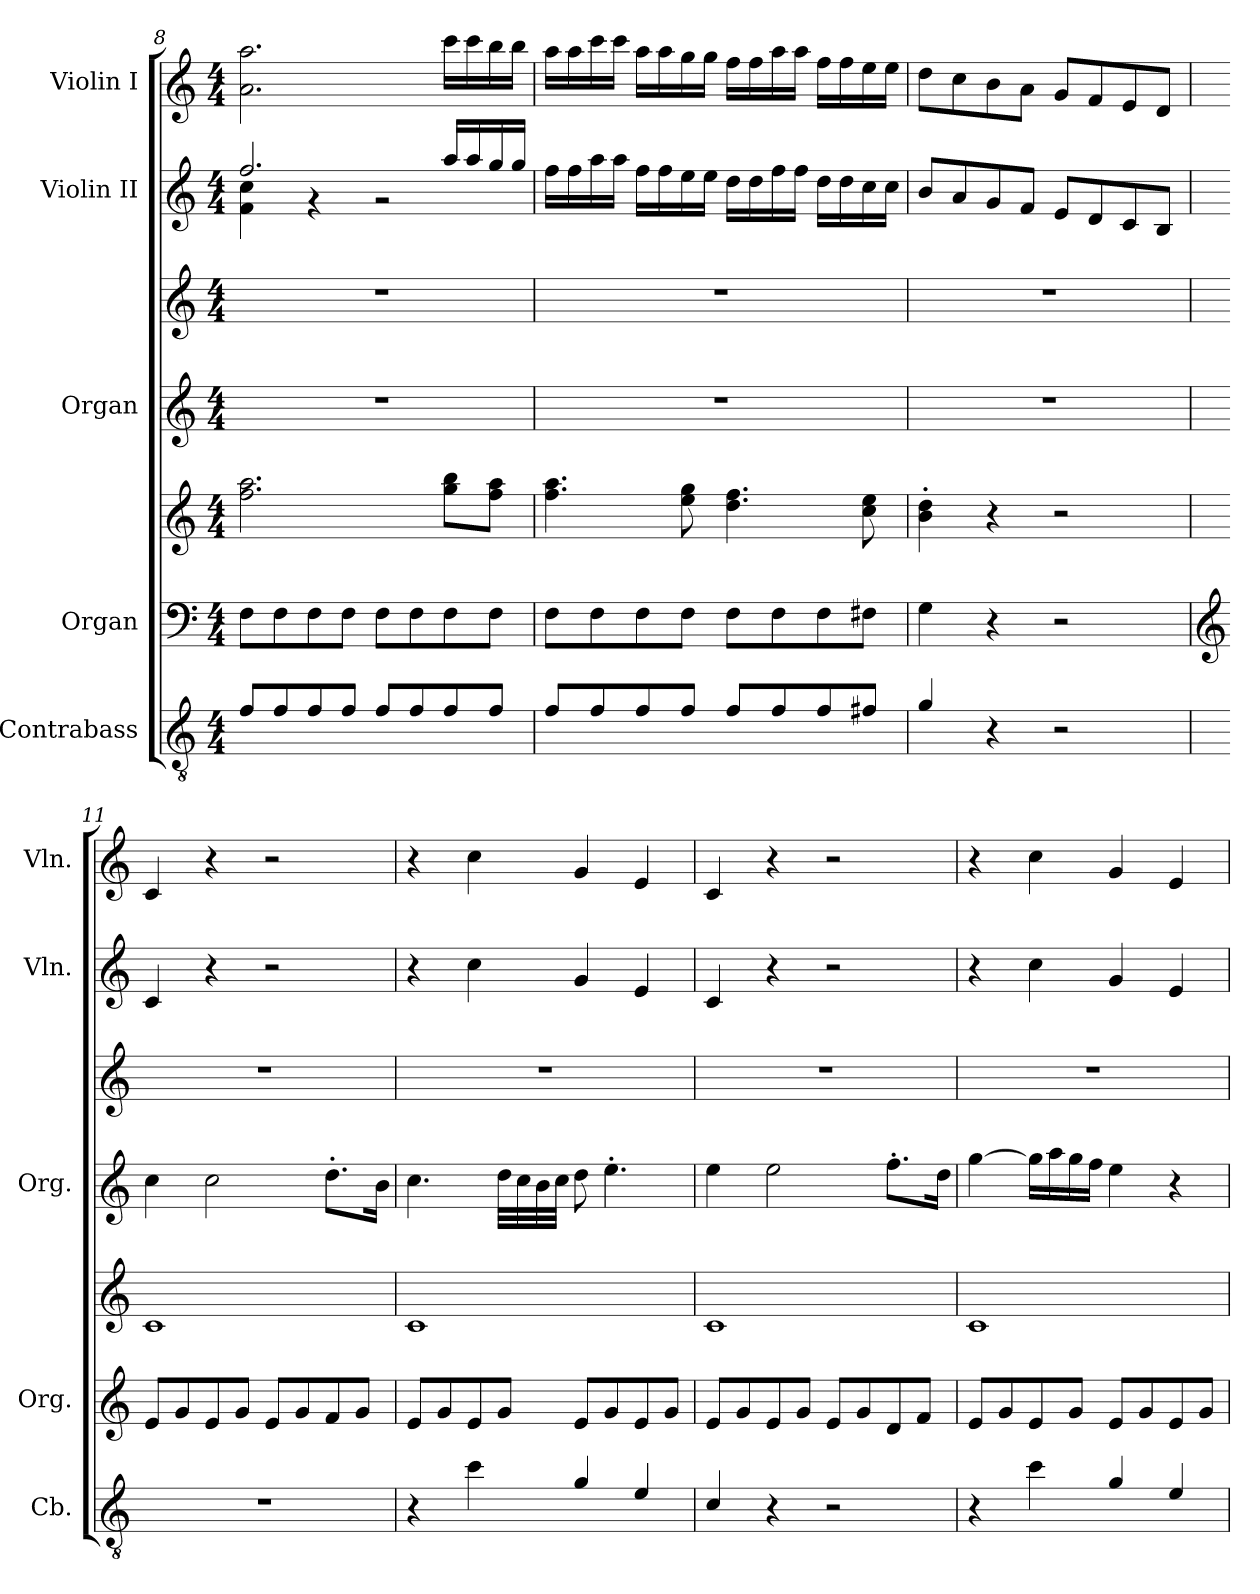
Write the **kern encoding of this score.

**kern	**kern	**kern	**kern	**kern	**kern	**kern
*part5	*part4	*part4	*part3	*part3	*part2	*part1
*staff7	*staff6	*staff5	*staff4	*staff3	*staff2	*staff1
*I"Contrabass	*I"Organ	*	*I"Organ	*	*I"Violin II	*I"Violin I
*I'Cb.	*I'Org.	*	*I'Org.	*	*I'Vln.	*I'Vln.
*clefGv2	*clefF4	*clefG2	*clefG2	*clefG2	*clefG2	*clefG2
*ITrd7c12	*	*	*	*	*	*
*k[]	*k[]	*k[]	*k[]	*k[]	*k[]	*k[]
*M4/4	*M4/4	*M4/4	*M4/4	*M4/4	*M4/4	*M4/4
=8	=8	=8	=8	=8	=8	=8
*	*	*	*	*	*^	*
8F/L	8F\L	2.ff\ 2.aa\	1r	1r	2.ff/	4f\ 4cc\	2.a\ 2.aa\
8F/	8F\	.	.	.	.	.	.
8F/	8F\	.	.	.	.	4r	.
8F/J	8F\J	.	.	.	.	.	.
8F/L	8F\L	.	.	.	.	2r	.
8F/	8F\	.	.	.	.	.	.
8F/	8F\	8gg\ 8bb\L	.	.	16aa/LL	.	16ccc\LL
.	.	.	.	.	16aa/	.	16ccc\
8F/J	8F\J	8ff\ 8aa\J	.	.	16gg/	.	16bb\
.	.	.	.	.	16gg/JJ	.	16bb\JJ
*	*	*	*	*	*v	*v	*
!!LO:PB:g=z
=9	=9	=9	=9	=9	=9	=9
8F/L	8F\L	4.ff\ 4.aa\	1r	1r	16ff\LL	16aa\LL
.	.	.	.	.	16ff\	16aa\
8F/	8F\	.	.	.	16aa\	16ccc\
.	.	.	.	.	16aa\JJ	16ccc\JJ
8F/	8F\	.	.	.	16ff\LL	16aa\LL
.	.	.	.	.	16ff\	16aa\
8F/J	8F\J	8ee\ 8gg\	.	.	16ee\	16gg\
.	.	.	.	.	16ee\JJ	16gg\JJ
8F/L	8F\L	4.dd\ 4.ff\	.	.	16dd\LL	16ff\LL
.	.	.	.	.	16dd\	16ff\
8F/	8F\	.	.	.	16ff\	16aa\
.	.	.	.	.	16ff\JJ	16aa\JJ
8F/	8F\	.	.	.	16dd\LL	16ff\LL
.	.	.	.	.	16dd\	16ff\
8F#X/J	8F#X\J	8cc\ 8ee\	.	.	16cc\	16ee\
.	.	.	.	.	16cc\JJ	16ee\JJ
=10	=10	=10	=10	=10	=10	=10
4G/	4G\	4b\' 4dd\'	1r	1r	8b/L	8dd\L
.	.	.	.	.	8a/	8cc\
4r	4r	4r	.	.	8g/	8b\
.	.	.	.	.	8f/J	8a\J
2r	2r	2r	.	.	8e/L	8g/L
.	.	.	.	.	8d/	8f/
.	.	.	.	.	8c/	8e/
.	.	.	.	.	8B/J	8d/J
=11	=11	=11	=11	=11	=11	=11
*	*clefG2	*	*	*	*	*
1r	8e/L	1c	4cc\	1r	4c/	4c/
.	8g/	.	.	.	.	.
.	8e/	.	2cc\	.	4r	4r
.	8g/J	.	.	.	.	.
.	8e/L	.	.	.	2r	2r
.	8g/	.	.	.	.	.
.	8f/	.	8.dd'\L	.	.	.
.	8g/J	.	.	.	.	.
.	.	.	16b\Jk	.	.	.
!!LO:PB:g=z
=12	=12	=12	=12	=12	=12	=12
4r	8e/L	1c	4.cc\	1r	4r	4r
.	8g/	.	.	.	.	.
4c\	8e/	.	.	.	4cc\	4cc\
.	8g/J	.	32dd\LLL	.	.	.
.	.	.	32cc\	.	.	.
.	.	.	32b\	.	.	.
.	.	.	32cc\JJJ	.	.	.
4G/	8e/L	.	8dd\	.	4g/	4g/
.	8g/	.	4.ee'\	.	.	.
4E/	8e/	.	.	.	4e/	4e/
.	8g/J	.	.	.	.	.
=13	=13	=13	=13	=13	=13	=13
4C/	8e/L	1c	4ee\	1r	4c/	4c/
.	8g/	.	.	.	.	.
4r	8e/	.	2ee\	.	4r	4r
.	8g/J	.	.	.	.	.
2r	8e/L	.	.	.	2r	2r
.	8g/	.	.	.	.	.
.	8d/	.	8.ff'\L	.	.	.
.	8f/J	.	.	.	.	.
.	.	.	16dd\Jk	.	.	.
=14	=14	=14	=14	=14	=14	=14
4r	8e/L	1c	[4gg\	1r	4r	4r
.	8g/	.	.	.	.	.
4c\	8e/	.	16gg\LL]	.	4cc\	4cc\
.	.	.	16aa\	.	.	.
.	8g/J	.	16gg\	.	.	.
.	.	.	16ff\JJ	.	.	.
4G/	8e/L	.	4ee\	.	4g/	4g/
.	8g/	.	.	.	.	.
4E/	8e/	.	4r	.	4e/	4e/
.	8g/J	.	.	.	.	.
=	=	=	=	=	=	=
*-	*-	*-	*-	*-	*-	*-
